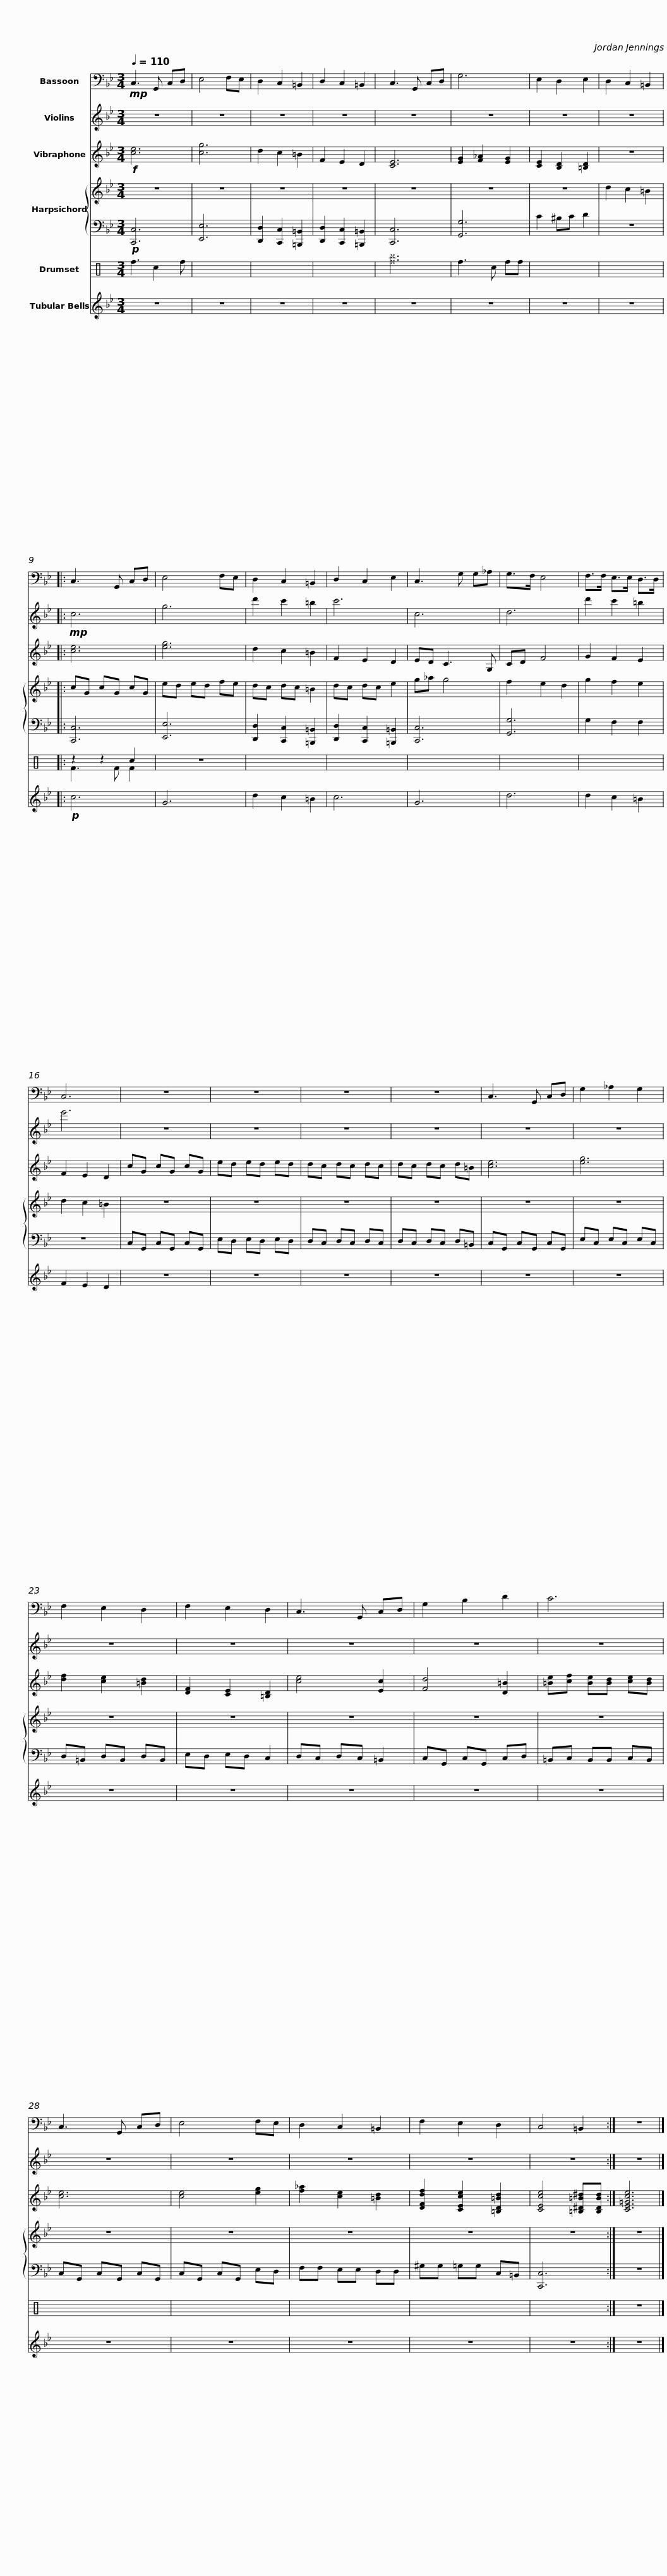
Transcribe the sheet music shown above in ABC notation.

X:1
%%score 1 2 3 { 4 | 5 } ( 6 7 ) 8
L:1/8
Q:1/4=110
M:3/4
I:linebreak $
K:Bb
V:1 bass
V:2 treble
V:3 treble
V:4 treble
V:5 bass
V:6 perc
K:none
V:7 perc
K:none
V:8 treble
V:1
!mp! C,3 G,, C,D, | E,4 F,E, | D,2 C,2 =B,,2 | D,2 C,2 =B,,2 | C,3 G,, C,D, | %5
 G,6 | E,2 D,2 E,2 |$ D,2 C,2 =B,,2 |: C,3 G,, C,D, | E,4 F,E, | %10
 D,2 C,2 =B,,2 | D,2 C,2 E,2 | C,3 G, G,_A, | G,>F, E,4 |$ F,>F, E,>E, D,>D, | %15
 C,6 | z6 | z6 | z6 | z6 | %20
 C,3 G,, C,D, |$ G,2 _A,2 G,2 | F,2 E,2 D,2 | F,2 E,2 D,2 | C,3 G,, C,D, | %25
 G,2 B,2 D2 | C6 |$ C,3 G,, C,D, | E,4 F,E, | D,2 C,2 =B,,2 | %30
 F,2 E,2 D,2 | C,4 =B,,2 :| z6 |] %33
V:2
 z6 | z6 | z6 | z6 | z6 | %5
 z6 | z6 |$ z6 |:!mp! c6 | g6 | %10
 d'2 c'2 =b2 | c'6 | c6 | d6 |$ d'2 c'2 =b2 | %15
 e'6 | z6 | z6 | z6 | z6 | %20
 z6 |$ z6 | z6 | z6 | z6 | %25
 z6 | z6 |$ z6 | z6 | z6 | %30
 z6 | z6 :| z6 |] %33
V:3
!f! [ce]6 | [cg]6 | d2 c2 =B2 | F2 E2 D2 | [CE]6 | %5
 [EG]2 [F_A]2 [EG]2 | [CE]2 [B,D]2 [=B,D]2 |$ z6 |: [ce]6 | [eg]6 | %10
 d2 c2 =B2 | F2 E2 D2 | ED C3 G, | CD F4 |$ G2 F2 E2 | %15
 F2 E2 D2 | cG cG cG | ed ed ed | dc dc dc | dc dc d=B | %20
 [ce]6 |$ [eg]6 | [df]2 [ce]2 [=Bd]2 | [DF]2 [CE]2 [=B,D]2 | [ce]4 [Ec]2 | %25
 [Fd]4 [D=B]2 | [=Be][cf] [Be][Bd] [ce][Bd] |$ [ce]6 | [ce]4 [eg]2 | [f_a]2 [ce]2 [=Bd]2 | %30
 [DFdf]2 [CEce]2 [=B,D=Bd]2 | [CEce]4 [=B,^D=B^d][B,DBd] :| [CE=Gce]6 |] %33
V:4
 z6 | z6 | z6 | z6 | z6 | %5
 z6 | z6 |$ d2 c2 =B2 |: cG cG cG | ed ed fe | %10
 dc dc =B2 | dc dc e2 | g_a g4 | f2 e2 d2 |$ g2 f2 e2 | %15
 d2 c2 =B2 | z6 | z6 | z6 | z6 | %20
 z6 |$ z6 | z6 | z6 | z6 | %25
 z6 | z6 |$ z6 | z6 | z6 | %30
 z6 | z6 :| z6 |] %33
V:5
!p! [C,,C,]6 | [E,,E,]6 | [D,,D,]2 [C,,C,]2 [=B,,,=B,,]2 | [D,,D,]2 [C,,C,]2 [=B,,,=B,,]2 | [C,,C,]6 | %5
 [G,,G,]6 | C2 ^B,C D2 |$ z6 |: [C,,C,]6 | [E,,E,]6 | %10
 [D,,D,]2 [C,,C,]2 [=B,,,=B,,]2 | [D,,D,]2 [C,,C,]2 [=B,,,=B,,]2 | [C,,C,]6 | [G,,G,]6 |$ G,2 F,2 F,2 | %15
 z6 | C,G,, C,G,, C,G,, | E,D, E,D, E,D, | D,C, D,C, D,C, | D,C, D,C, D,=B,, | %20
 C,G,, C,G,, C,G,, |$ E,C, E,C, E,C, | D,=B,, D,B,, D,B,, | E,D, E,D, C,2 | D,C, D,C, =B,,2 | %25
 C,G,, C,G,, C,D, | =B,,C, B,,B,, C,B,, |$ C,G,, C,G,, C,G,, | C,G,, C,G,, E,D, | F,F, E,E, D,D, | %30
 ^G,G, =G,G, C,=B,, | [C,,C,]6 :| z6 |] %33
V:6
[K:C] f3 c2 f | x6 | x6 | x6 | [^f^b]6 | %5
 f3 c ff | x6 |$ x6 |: z2 z2 c2 | x6 | %10
 x6 | x6 | x6 | x6 |$ x6 | %15
 x6 | x6 | x6 | x6 | x6 | %20
 x6 |$ x6 | x6 | x6 | x6 | %25
 x6 | x6 |$ x6 | x6 | x6 | %30
 x6 | x6 :| z6 |] %33
V:7
[K:C] x6 | x6 | x6 | x6 | x6 | %5
 x6 | x6 |$ x6 |: F3 F F2 | z6 | %10
 x6 | x6 | x6 | x6 |$ x6 | %15
 x6 | x6 | x6 | x6 | x6 | %20
 x6 |$ x6 | x6 | x6 | x6 | %25
 x6 | x6 |$ x6 | x6 | x6 | %30
 x6 | x6 :| x6 |] %33
V:8
 z6 | z6 | z6 | z6 | z6 | %5
 z6 | z6 |$ z6 |:!p! c6 | G6 | %10
 d2 c2 =B2 | c6 | G6 | d6 |$ d2 c2 =B2 | %15
 F2 E2 D2 | z6 | z6 | z6 | z6 | %20
 z6 |$ z6 | z6 | z6 | z6 | %25
 z6 | z6 |$ z6 | z6 | z6 | %30
 z6 | z6 :| z6 |] %33
